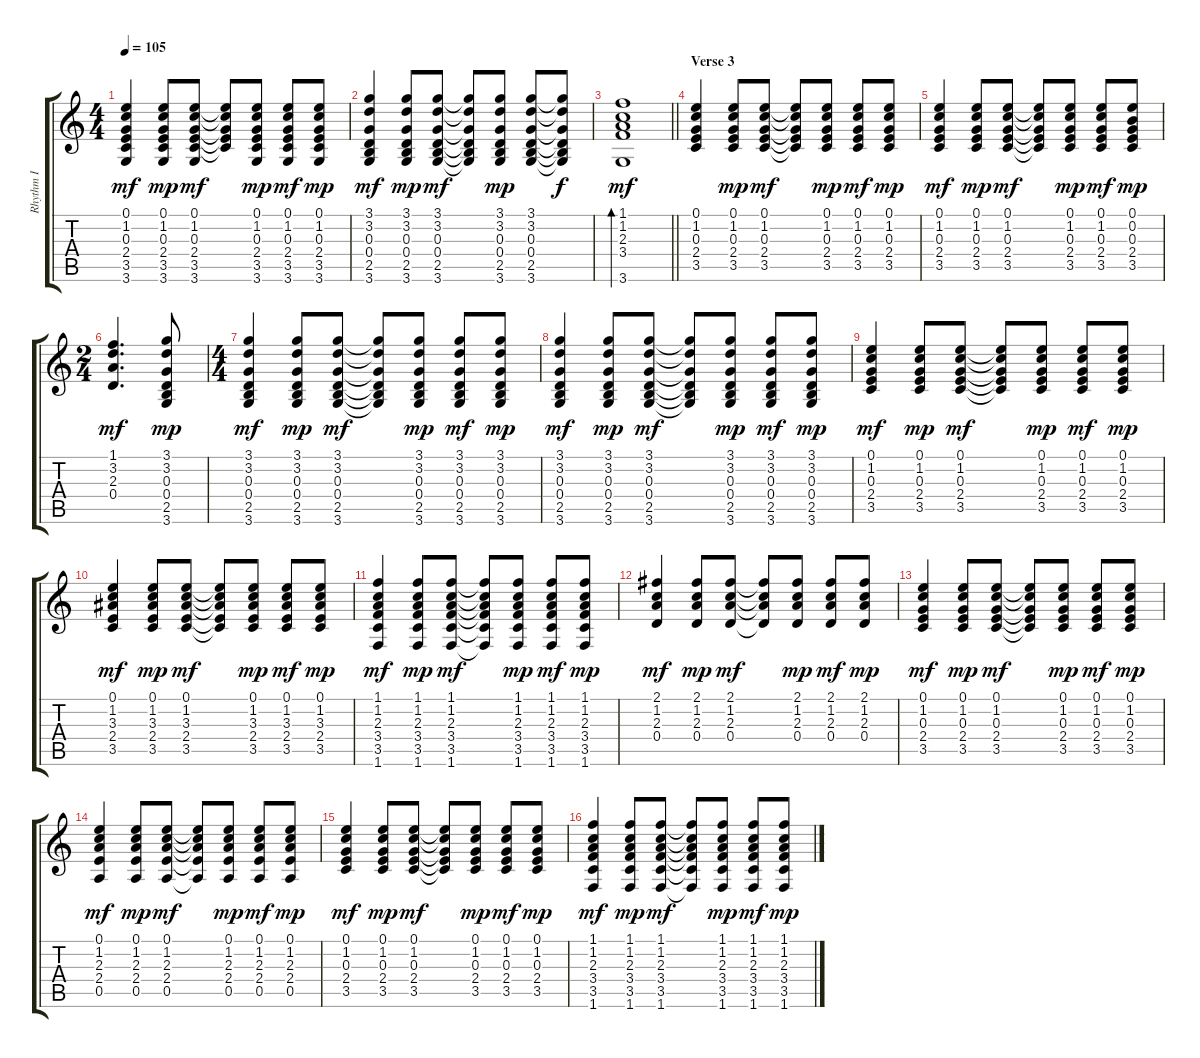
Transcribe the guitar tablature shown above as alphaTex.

\track ("Rhythm I" "Rhythm I") {instrument acousticguitarsteel}
\staff {score tabs}
\tuning (E4 B3 G3 D3 A2 E2) {hide}
\ts (4 4)
\tempo 105
\clef g2
\ks c
(0.1 1.2 0.3 2.4 3.5 3.6).4{dy mf} (0.1 1.2 0.3 2.4 3.5 3.6).8{dy mp} (0.1 1.2 0.3 2.4 3.5 3.6).8{dy mf} (0.1{t} 1.2{t} 0.3{t} 2.4{t} 3.5{t}).8 (0.1 1.2 0.3 2.4 3.5 3.6).8{dy mp} (0.1 1.2 0.3 2.4 3.5 3.6).8{dy mf} (0.1 1.2 0.3 2.4 3.5 3.6).8{dy mp} |
(3.1 3.2 0.3 0.4 2.5 3.6).4{dy mf} (3.1 3.2 0.3 0.4 2.5 3.6).8{dy mp} (3.1 3.2 0.3 0.4 2.5 3.6).8{dy mf} (3.1{t} 3.2{t} 0.3{t} 0.4{t} 2.5{t} 3.6{t}).8 (3.1 3.2 0.3 0.4 2.5 3.6).8{dy mp} (3.1 3.2 0.3 0.4 2.5 3.6).8 (3.1{t} 3.2{t} 0.3{t} 0.4{t} 2.5{t} 3.6{t}).8{dy f} |
\barLineRight lightlight
(1.1 1.2 2.3 3.4 3.6).1{bd 60 dy mf} |
\section ("" "Verse 3")
(0.1 1.2 0.3 2.4 3.5).4 (0.1 1.2 0.3 2.4 3.5).8{dy mp} (0.1 1.2 0.3 2.4 3.5).8{dy mf} (0.1{t} 1.2{t} 0.3{t} 2.4{t} 3.5{t}).8 (0.1 1.2 0.3 2.4 3.5).8{dy mp} (0.1 1.2 0.3 2.4 3.5).8{dy mf} (0.1 1.2 0.3 2.4 3.5).8{dy mp} |
(0.1 1.2 0.3 2.4 3.5).4{dy mf} (0.1 1.2 0.3 2.4 3.5).8{dy mp} (0.1 1.2 0.3 2.4 3.5).8{dy mf} (0.1{t} 1.2{t} 0.3{t} 2.4{t} 3.5{t}).8 (0.1 1.2 0.3 2.4 3.5).8{dy mp} (0.1 1.2 0.3 2.4 3.5).8{dy mf} (0.1 0.2 0.3 2.4 3.5).8{dy mp} |
\ts (2 4)
(1.1 3.2 2.3 0.4).4{d dy mf} (3.1 3.2 0.3 0.4 2.5 3.6).8{dy mp} |
\ts (4 4)
(3.1 3.2 0.3 0.4 2.5 3.6).4{dy mf} (3.1 3.2 0.3 0.4 2.5 3.6).8{dy mp} (3.1 3.2 0.3 0.4 2.5 3.6).8{dy mf} (3.1{t} 3.2{t} 0.3{t} 0.4{t} 2.5{t} 3.6{t}).8 (3.1 3.2 0.3 0.4 2.5 3.6).8{dy mp} (3.1 3.2 0.3 0.4 2.5 3.6).8{dy mf} (3.1 3.2 0.3 0.4 2.5 3.6).8{dy mp} |
(3.1 3.2 0.3 0.4 2.5 3.6).4{dy mf} (3.1 3.2 0.3 0.4 2.5 3.6).8{dy mp} (3.1 3.2 0.3 0.4 2.5 3.6).8{dy mf} (3.1{t} 3.2{t} 0.3{t} 0.4{t} 2.5{t} 3.6{t}).8 (3.1 3.2 0.3 0.4 2.5 3.6).8{dy mp} (3.1 3.2 0.3 0.4 2.5 3.6).8{dy mf} (3.1 3.2 0.3 0.4 2.5 3.6).8{dy mp} |
(0.1 1.2 0.3 2.4 3.5).4{dy mf} (0.1 1.2 0.3 2.4 3.5).8{dy mp} (0.1 1.2 0.3 2.4 3.5).8{dy mf} (0.1{t} 1.2{t} 0.3{t} 2.4{t} 3.5{t}).8 (0.1 1.2 0.3 2.4 3.5).8{dy mp} (0.1 1.2 0.3 2.4 3.5).8{dy mf} (0.1 1.2 0.3 2.4 3.5).8{dy mp} |
(0.1 1.2 3.3 2.4 3.5).4{dy mf} (0.1 1.2 3.3 2.4 3.5).8{dy mp} (0.1 1.2 3.3 2.4 3.5).8{dy mf} (0.1{t} 1.2{t} 3.3{t} 2.4{t} 3.5{t}).8 (0.1 1.2 3.3 2.4 3.5).8{dy mp} (0.1 1.2 3.3 2.4 3.5).8{dy mf} (0.1 1.2 3.3 2.4 3.5).8{dy mp} |
(1.1 1.2 2.3 3.4 3.5 1.6).4{dy mf} (1.1 1.2 2.3 3.4 3.5 1.6).8{dy mp} (1.1 1.2 2.3 3.4 3.5 1.6).8{dy mf} (1.1{t} 1.2{t} 2.3{t} 3.4{t} 3.5{t} 1.6{t}).8 (1.1 1.2 2.3 3.4 3.5 1.6).8{dy mp} (1.1 1.2 2.3 3.4 3.5 1.6).8{dy mf} (1.1 1.2 2.3 3.4 3.5 1.6).8{dy mp} |
(2.1 1.2 2.3 0.4).4{dy mf} (2.1 1.2 2.3 0.4).8{dy mp} (2.1 1.2 2.3 0.4).8{dy mf} (2.1{t} 1.2{t} 2.3{t} 0.4{t}).8 (2.1 1.2 2.3 0.4).8{dy mp} (2.1 1.2 2.3 0.4).8{dy mf} (2.1 1.2 2.3 0.4).8{dy mp} |
(0.1 1.2 0.3 2.4 3.5).4{dy mf} (0.1 1.2 0.3 2.4 3.5).8{dy mp} (0.1 1.2 0.3 2.4 3.5).8{dy mf} (0.1{t} 1.2{t} 0.3{t} 2.4{t} 3.5{t}).8 (0.1 1.2 0.3 2.4 3.5).8{dy mp} (0.1 1.2 0.3 2.4 3.5).8{dy mf} (0.1 1.2 0.3 2.4 3.5).8{dy mp} |
(0.1 1.2 2.3 2.4 0.5).4{dy mf} (0.1 1.2 2.3 2.4 0.5).8{dy mp} (0.1 1.2 2.3 2.4 0.5).8{dy mf} (0.1{t} 1.2{t} 2.3{t} 2.4{t} 0.5{t}).8 (0.1 1.2 2.3 2.4 0.5).8{dy mp} (0.1 1.2 2.3 2.4 0.5).8{dy mf} (0.1 1.2 2.3 2.4 0.5).8{dy mp} |
(0.1 1.2 0.3 2.4 3.5).4{dy mf} (0.1 1.2 0.3 2.4 3.5).8{dy mp} (0.1 1.2 0.3 2.4 3.5).8{dy mf} (0.1{t} 1.2{t} 0.3{t} 2.4{t} 3.5{t}).8 (0.1 1.2 0.3 2.4 3.5).8{dy mp} (0.1 1.2 0.3 2.4 3.5).8{dy mf} (0.1 1.2 0.3 2.4 3.5).8{dy mp} |
(1.1 1.2 2.3 3.4 3.5 1.6).4{dy mf} (1.1 1.2 2.3 3.4 3.5 1.6).8{dy mp} (1.1 1.2 2.3 3.4 3.5 1.6).8{dy mf} (1.1{t} 1.2{t} 2.3{t} 3.4{t} 3.5{t} 1.6{t}).8 (1.1 1.2 2.3 3.4 3.5 1.6).8{dy mp} (1.1 1.2 2.3 3.4 3.5 1.6).8{dy mf} (1.1 1.2 2.3 3.4 3.5 1.6).8{dy mp}
